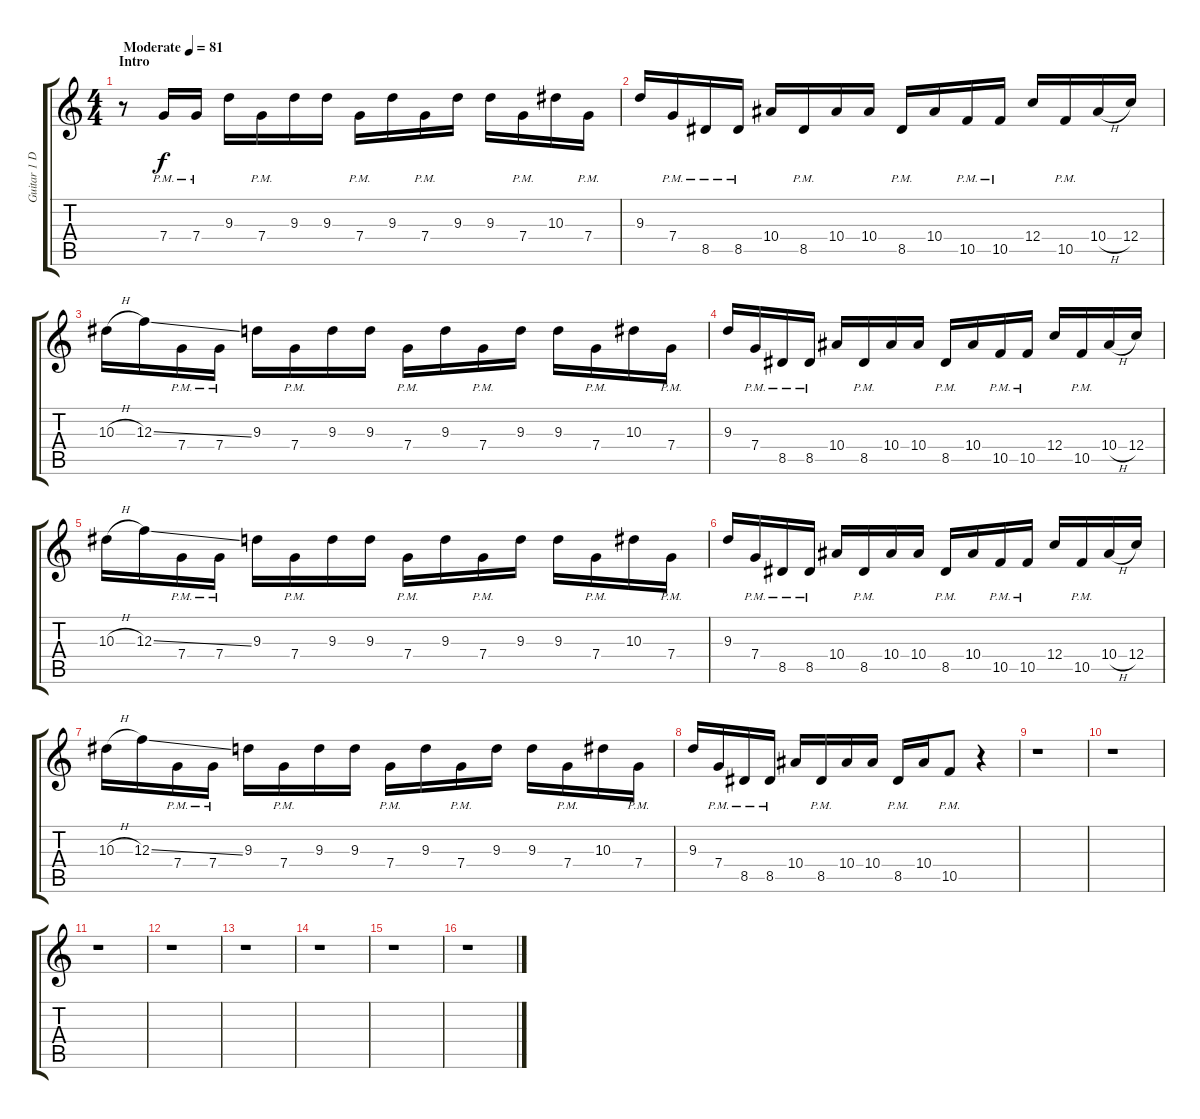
\track ("Guitar 1 Delay" "Guitar 1 D") {instrument electricguitarclean}
\staff {score tabs}
\tuning (D4 A3 F3 C3 G2 C2) {hide}
\ts (4 4)
\section ("" "Intro")
\tempo (81 "Moderate")
\clef g2
\ks c
r.8{dy f instrument electricguitarclean} 7.4{pm}.16 7.4{pm}.16 9.3.16 7.4{pm}.16 9.3.16 9.3.16 7.4{pm}.16 9.3.16 7.4{pm}.16 9.3.16 9.3.16 7.4{pm}.16 10.3.16 7.4{pm}.16 |
9.3.16 7.4{pm}.16 8.5{pm}.16 8.5{pm}.16 10.4.16 8.5{pm}.16 10.4.16 10.4.16 8.5{pm}.16 10.4.16 10.5{pm}.16 10.5{pm}.16 12.4.16 10.5{pm}.16 10.4{h}.16 12.4.16 |
10.3{h}.16 12.3{ss}.16 7.4{pm}.16 7.4{pm}.16 9.3.16 7.4{pm}.16 9.3.16 9.3.16 7.4{pm}.16 9.3.16 7.4{pm}.16 9.3.16 9.3.16 7.4{pm}.16 10.3.16 7.4{pm}.16 |
9.3.16 7.4{pm}.16 8.5{pm}.16 8.5{pm}.16 10.4.16 8.5{pm}.16 10.4.16 10.4.16 8.5{pm}.16 10.4.16 10.5{pm}.16 10.5{pm}.16 12.4.16 10.5{pm}.16 10.4{h}.16 12.4.16 |
10.3{h}.16 12.3{ss}.16 7.4{pm}.16 7.4{pm}.16 9.3.16 7.4{pm}.16 9.3.16 9.3.16 7.4{pm}.16 9.3.16 7.4{pm}.16 9.3.16 9.3.16 7.4{pm}.16 10.3.16 7.4{pm}.16 |
9.3.16 7.4{pm}.16 8.5{pm}.16 8.5{pm}.16 10.4.16 8.5{pm}.16 10.4.16 10.4.16 8.5{pm}.16 10.4.16 10.5{pm}.16 10.5{pm}.16 12.4.16 10.5{pm}.16 10.4{h}.16 12.4.16 |
10.3{h}.16 12.3{ss}.16 7.4{pm}.16 7.4{pm}.16 9.3.16 7.4{pm}.16 9.3.16 9.3.16 7.4{pm}.16 9.3.16 7.4{pm}.16 9.3.16 9.3.16 7.4{pm}.16 10.3.16 7.4{pm}.16 |
9.3.16 7.4{pm}.16 8.5{pm}.16 8.5{pm}.16 10.4.16 8.5{pm}.16 10.4.16 10.4.16 8.5{pm}.16 10.4.16 10.5{pm}.8 r.4 |
r.1 |
r.1 |
r.1 |
r.1 |
r.1 |
r.1 |
r.1 |
r.1
